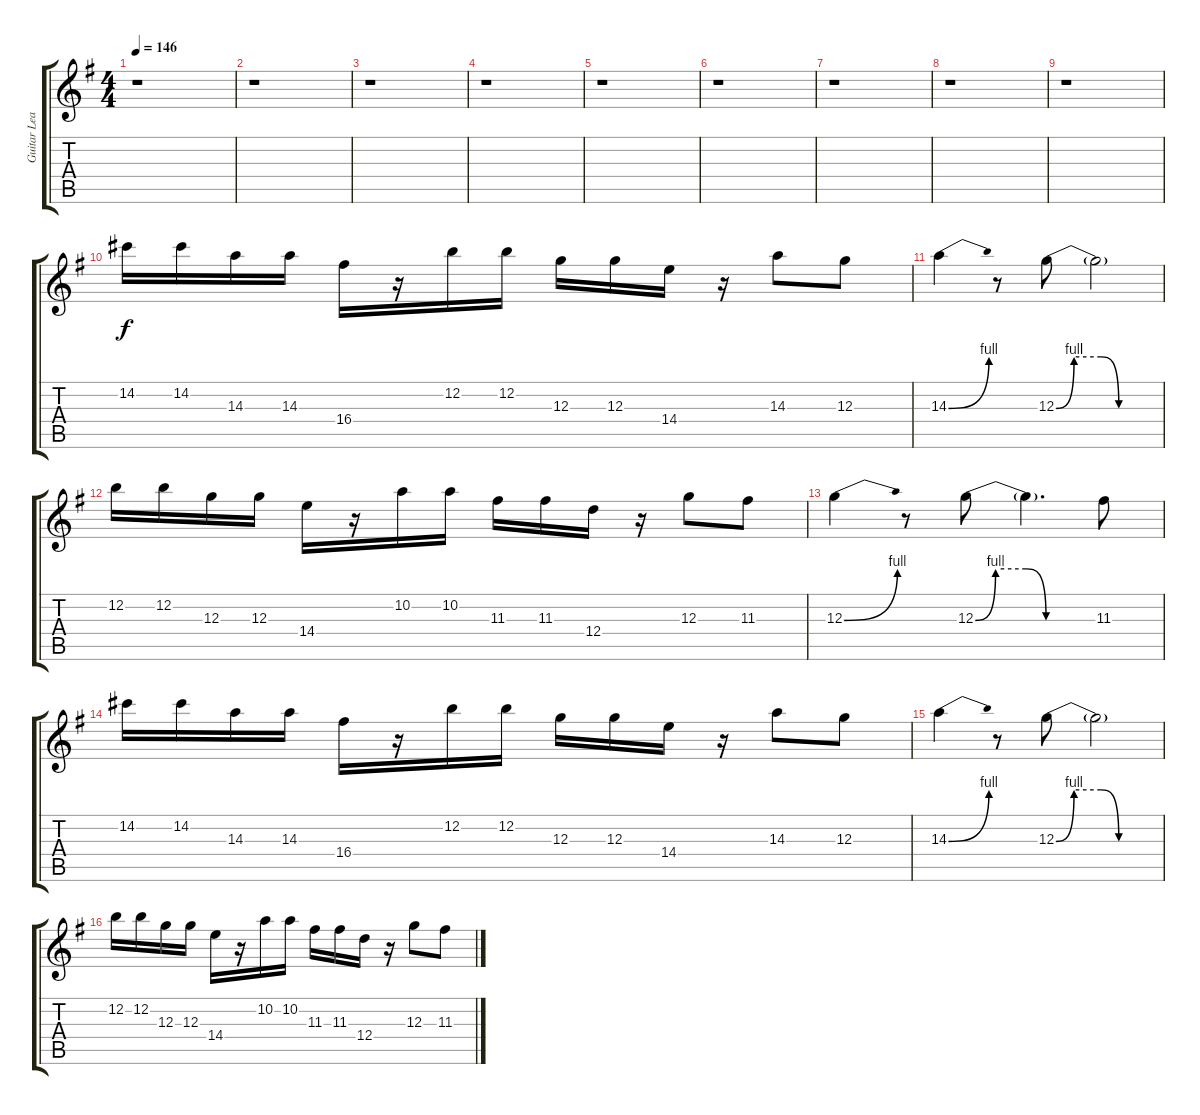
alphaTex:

\track ("Guitar Leads 1" "Guitar Lea") {instrument overdrivenguitar}
\staff {score tabs}
\tuning (E4 B3 G3 D3 A2 E2) {hide}
\ts (4 4)
\tempo 146
\clef g2
\ks g
r.1{dy f} |
r.1 |
r.1 |
r.1 |
r.1 |
r.1 |
r.1 |
r.1 |
r.1 |
14.2.16 14.2.16 14.3.16 14.3.16 16.4.16 r.16 12.2.16 12.2.16 12.3.16 12.3.16 14.4.16 r.16 14.3.8 12.3.8 |
14.3{be (bend 0 0 60 4)}.4 r.8 12.3{be (custom 0 0 10 4 25 4 35 0 45 0 60 0)}.8 12.3{t}.2 |
12.2.16 12.2.16 12.3.16 12.3.16 14.4.16 r.16 10.2.16 10.2.16 11.3.16 11.3.16 12.4.16 r.16 12.3.8 11.3.8 |
12.3{be (bend 0 0 60 4)}.4 r.8 12.3{be (custom 0 0 10 4 25 4 35 0 45 0 60 0)}.8 12.3{t}.4{d} 11.3.8 |
14.2.16 14.2.16 14.3.16 14.3.16 16.4.16 r.16 12.2.16 12.2.16 12.3.16 12.3.16 14.4.16 r.16 14.3.8 12.3.8 |
14.3{be (bend 0 0 60 4)}.4 r.8 12.3{be (custom 0 0 10 4 25 4 35 0 45 0 60 0)}.8 12.3{t}.2 |
12.2.16 12.2.16 12.3.16 12.3.16 14.4.16 r.16 10.2.16 10.2.16 11.3.16 11.3.16 12.4.16 r.16 12.3.8 11.3.8
